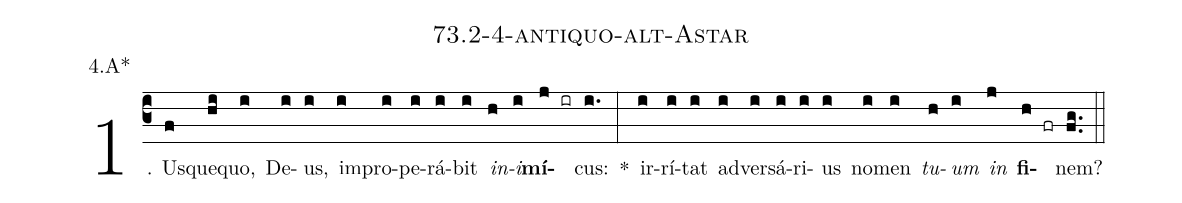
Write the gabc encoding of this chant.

name: 73.2-4-antiquo-alt-Astar;
annotation: 4.A*;
%%
(c3)1. Us(f)que(hi)quo,(i) De(i)us,(i) im(i)pro(i)pe(i)rá(i)bit(i) <i>in</i>(h)<i>i</i>(i)<b>mí</b>(j ir)cus:(i.) *(:) ir(i)rí(i)tat(i) ad(i)ver(i)sá(i)ri(i)us(i) no(i)men(i) <i>tu</i>(h)<i>um</i>(i) <i>in</i>(j) <b>fi</b>(h fr)nem?(fg..) (::)


%E(i) u(h) o(i) u(j) a(h) e.(fg..) (::)
